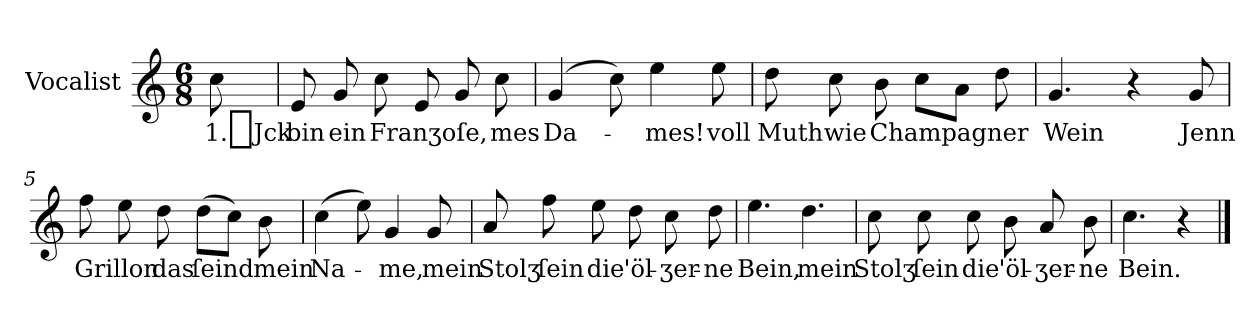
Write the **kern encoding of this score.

**kern	**text
*part1	*part1
*staff1	*staff1
*I"Vocalist	*
*clefG2	*
*k[]	*
*C:	*
*M6/8	*
=	=
8cc	1._Jck
=1	=1
8e	bin
8g	ein
8cc	Franʒoſe,
8e	.
8g	.
8cc	mes
=2	=2
(4g	Da-
8cc)	.
4ee	-mes!
8ee	voll
=3	=3
8dd	Muth
8cc	wie
8b	Champagner
8ccL	.
8aJ	.
8dd	.
=4	=4
4.g	Wein
4r	.
8g	Jenn
=5	=5
8ff	Grillon
8ee	.
8dd	das
(8ddL	ſeind
8ccJ)	.
8b	mein
=6	=6
(4cc	Na-
8ee)	.
4g	-me,
8g	mein
=7	=7
8a	Stolʒ
8ff	ſein
8ee	die
8dd	'öl-
8cc	-ʒer-
8dd	-ne
=8	=8
4.ee	Bein,
4.dd	mein
=9	=9
8cc	Stolʒ
8cc	ſein
8cc	die
8b	'öl-
8a	-ʒer-
8b	-ne
=10	=10
4.cc	Bein.
4r	.
==	==
*-	*-
